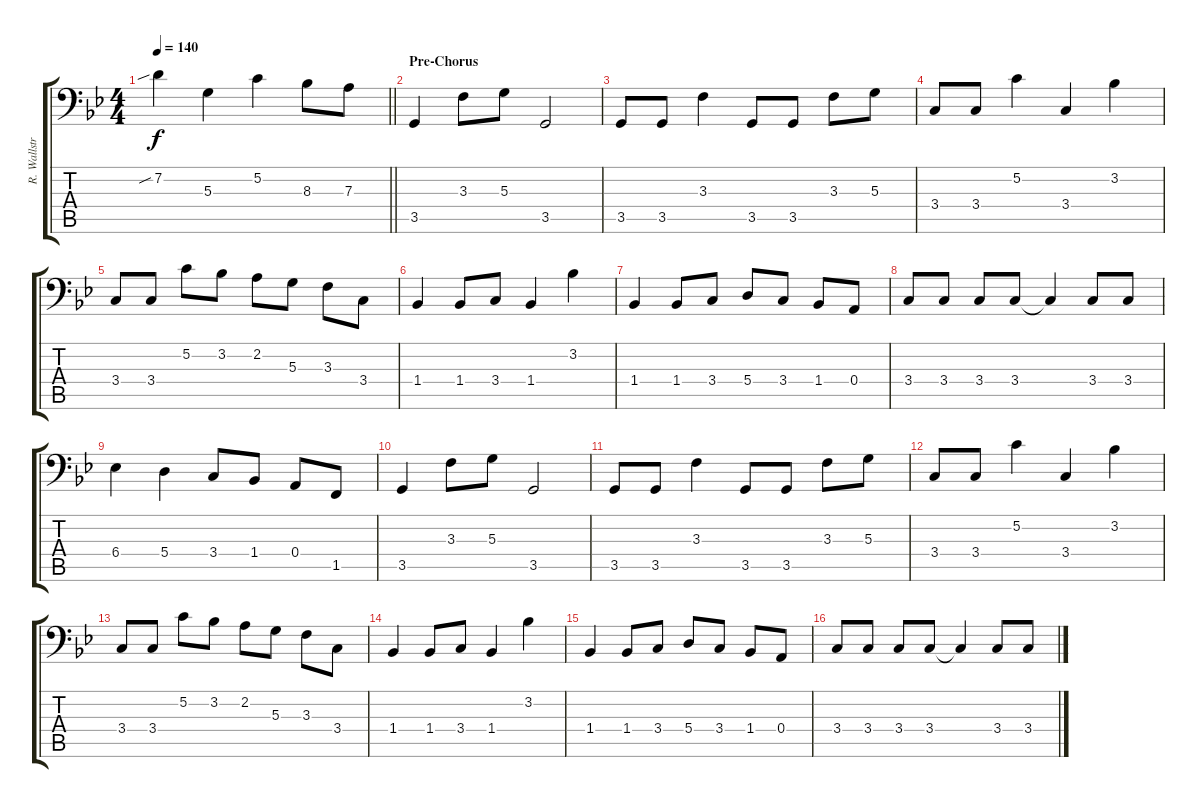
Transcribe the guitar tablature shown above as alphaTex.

\track ("R. Wallström (Bass)" "R. Wallstr") {instrument electricbassfinger}
\staff {score tabs}
\tuning (C3 G2 D2 A1 E1 B0) {hide}
\ts (4 4)
\tempo 140
\clef f4
\barLineRight lightlight
\ks gminor
7.2{sib}.4{dy f} 5.3.4 5.2.4 8.3.8 7.3.8 |
\section ("" "Pre-Chorus")
3.5.4 3.3.8 5.3.8 3.5.2 |
3.5.8 3.5.8 3.3.4 3.5.8 3.5.8 3.3.8 5.3.8 |
3.4.8 3.4.8 5.2.4 3.4.4 3.2.4 |
3.4.8 3.4.8 5.2.8 3.2.8 2.2.8 5.3.8 3.3.8 3.4.8 |
1.4.4 1.4.8 3.4.8 1.4.4 3.2.4 |
1.4.4 1.4.8 3.4.8 5.4.8 3.4.8 1.4.8 0.4.8 |
3.4.8 3.4.8 3.4.8 3.4.8 3.4{t}.4 3.4.8 3.4.8 |
6.4.4 5.4.4 3.4.8 1.4.8 0.4.8 1.5.8 |
3.5.4 3.3.8 5.3.8 3.5.2 |
3.5.8 3.5.8 3.3.4 3.5.8 3.5.8 3.3.8 5.3.8 |
3.4.8 3.4.8 5.2.4 3.4.4 3.2.4 |
3.4.8 3.4.8 5.2.8 3.2.8 2.2.8 5.3.8 3.3.8 3.4.8 |
1.4.4 1.4.8 3.4.8 1.4.4 3.2.4 |
1.4.4 1.4.8 3.4.8 5.4.8 3.4.8 1.4.8 0.4.8 |
3.4.8 3.4.8 3.4.8 3.4.8 3.4{t}.4 3.4.8 3.4.8
